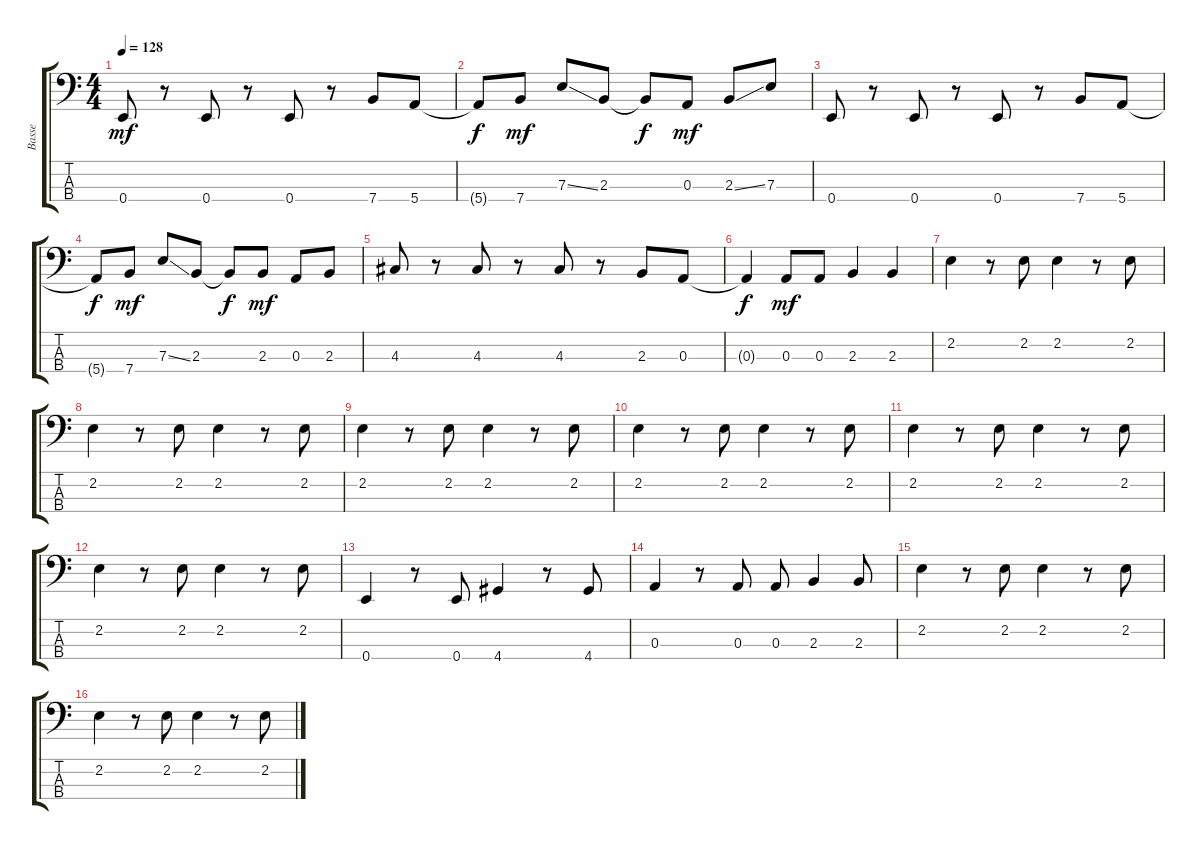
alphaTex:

\track ("Basse" "Basse") {instrument electricbassfinger}
\staff {score tabs}
\tuning (G2 D2 A1 E1) {hide}
\ts (4 4)
\tempo 128
\clef f4
\ks c
0.4.8{dy mf} r.8 0.4.8 r.8 0.4.8 r.8 7.4.8 5.4.8 |
5.4{t}.8{dy f} 7.4.8{dy mf} 7.3{ss}.8 2.3.8 2.3{t}.8{dy f} 0.3.8{dy mf} 2.3{ss}.8 7.3.8 |
0.4.8 r.8 0.4.8 r.8 0.4.8 r.8 7.4.8 5.4.8 |
5.4{t}.8{dy f} 7.4.8{dy mf} 7.3{ss}.8 2.3.8 2.3{t}.8{dy f} 2.3.8{dy mf} 0.3.8 2.3.8 |
4.3.8 r.8 4.3.8 r.8 4.3.8 r.8 2.3.8 0.3.8 |
0.3{t}.4{dy f} 0.3.8{dy mf} 0.3.8 2.3.4 2.3.4 |
2.2.4 r.8 2.2.8 2.2.4 r.8 2.2.8 |
2.2.4 r.8 2.2.8 2.2.4 r.8 2.2.8 |
2.2.4 r.8 2.2.8 2.2.4 r.8 2.2.8 |
2.2.4 r.8 2.2.8 2.2.4 r.8 2.2.8 |
2.2.4 r.8 2.2.8 2.2.4 r.8 2.2.8 |
2.2.4 r.8 2.2.8 2.2.4 r.8 2.2.8 |
0.4.4 r.8 0.4.8 4.4.4 r.8 4.4.8 |
0.3.4 r.8 0.3.8 0.3.8 2.3.4 2.3.8 |
2.2.4 r.8 2.2.8 2.2.4 r.8 2.2.8 |
2.2.4 r.8 2.2.8 2.2.4 r.8 2.2.8
